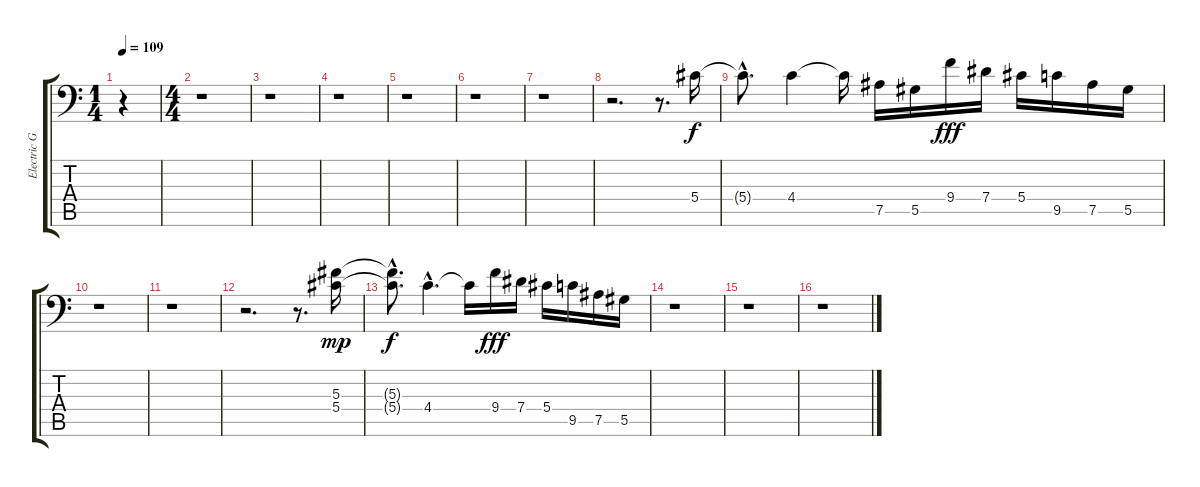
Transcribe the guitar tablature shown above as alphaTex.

\track ("Electric Guitar 1" "Electric G") {instrument distortionguitar}
\staff {score tabs}
\tuning (Bb3 F3 Db3 Ab2 Eb2 Bb1) {hide}
\ts (1 4)
\tempo 109
\clef f4
\ks c
r.4{dy f instrument distortionguitar} |
\ts (4 4)
r.1 |
r.1 |
r.1 |
r.1 |
r.1 |
r.1 |
r.2{d} r.8{d} 5.4.16 |
5.4{hac t}.8{d} 4.4.4 4.4{t}.16 7.5.16 5.5.16 9.4.16{dy fff} 7.4.16 5.4.16 9.5.16 7.5.16 5.5.16 |
r.1 |
r.1 |
r.2{d} r.8{d} (5.3 5.4).16{dy mp} |
(5.3{hac t} 5.4{hac t}).8{d dy f} 4.4{hac}.4{d} 4.4{t}.16 9.4.16{dy fff} 7.4.16 5.4.16 9.5.16 7.5.16 5.5.16 |
r.1 |
r.1 |
r.1
